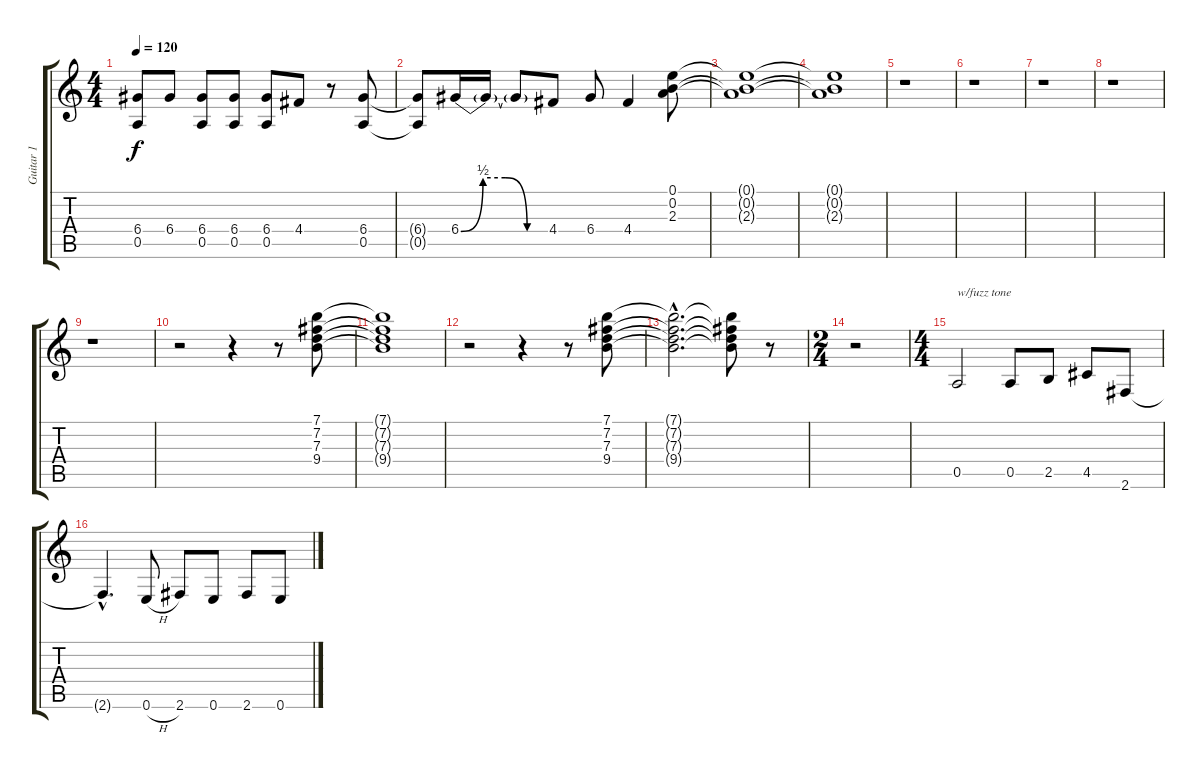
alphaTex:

\track ("Guitar 1" "Guitar 1") {instrument distortionguitar}
\staff {score tabs}
\tuning (E4 B3 G3 D3 A2 E2) {hide}
\ts (4 4)
\tempo 120
\clef g2
\ks c
(6.4{t} 0.5{t}).8{dy f} 6.4.8 (6.4 0.5).8 (6.4 0.5).8 (6.4 0.5).8 4.4.8 r.8 (6.4 0.5).8 |
(6.4{t} 0.5{t}).8 6.4{be (custom 0 0 15 2 30 2 45 0 60 0)}.16 6.4{t}.16 6.4{t}.8 4.4.8 6.4.8 4.4.4 (0.1 0.2 2.3).8 |
(0.1{t} 0.2{t} 2.3{t}).1 |
(0.1{t} 0.2{t} 2.3{t}).1 |
r.1 |
r.1 |
r.1 |
r.1 |
r.1 |
r.2 r.4 r.8 (7.1 7.2 7.3 9.4).8 |
(7.1{t} 7.2{t} 7.3{t} 9.4{t}).1 |
r.2 r.4 r.8 (7.1 7.2 7.3 9.4).8 |
(7.1{hac t} 7.2{hac t} 7.3{hac t} 9.4{hac t}).2{d} (7.1{t} 7.2{t} 7.3{t} 9.4{t}).8 r.8 |
\ts (2 4)
r.2 |
\ts (4 4)
0.5.2{txt "w/fuzz tone"} 0.5.8 2.5.8 4.5.8 2.6.8 |
2.6{hac t}.4{d} 0.6{h}.8 2.6.8 0.6.8 2.6.8 0.6.8
